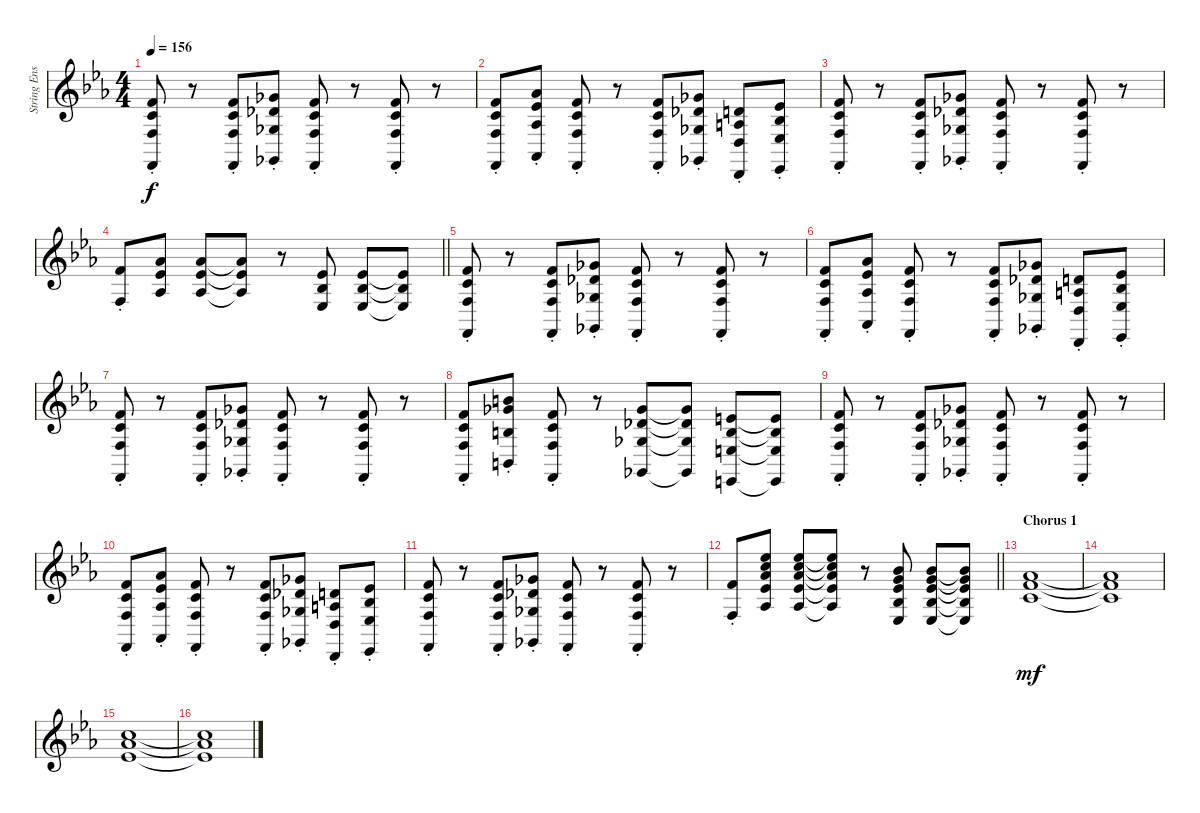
\track ("String Ens." "String Ens") {instrument stringensemble1}
\staff {score}
\tuning (E4 B3 G3 D3 A2 E2 B1) {hide}
\ts (4 4)
\tempo 156
\clef g2
\ks cminor
(1.1{st} 1.2{st} 3.4{st} 1.6{st}).8{dy f} r.8 (1.1{st} 1.2{st} 3.4{st} 1.6{st}).8 (2.1{st} 2.2{st} 4.4{st} 2.6{st}).8 (1.1{st} 1.2{st} 3.4{st} 1.6{st}).8 r.8 (1.1{st} 1.2{st} 3.4{st} 1.6{st}).8 r.8 |
(1.1{st} 1.2{st} 3.4{st} 1.6{st}).8 (4.1{st} 4.2{st} 1.3{st} 4.6{st}).8 (1.1{st} 1.2{st} 3.4{st} 1.6{st}).8 r.8 (1.1{st} 1.2{st} 3.4{st} 1.6{st}).8 (2.1{st} 2.2{st} 4.4{st} 2.6{st}).8 (3.2{st} 2.3{st} 0.4{st} 3.7{st}).8 (4.2{st} 3.3{st} 6.5{st} 4.7{st}).8 |
(1.1{st} 1.2{st} 3.4{st} 1.6{st}).8 r.8 (1.1{st} 1.2{st} 3.4{st} 1.6{st}).8 (2.1{st} 2.2{st} 4.4{st} 2.6{st}).8 (1.1{st} 1.2{st} 3.4{st} 1.6{st}).8 r.8 (1.1{st} 1.2{st} 3.4{st} 1.6{st}).8 r.8 |
\barLineRight lightlight
(1.1{st} 3.4{st}).8 (13.3 13.4 11.5).8 (13.3 13.4 11.5).8 (13.3{t} 13.4{t} 11.5{t}).8 r.8 (8.3 8.4 6.5).8 (8.3 8.4 6.5).8 (8.3{t} 8.4{t} 6.5{t}).8 |
(1.1{st} 1.2 3.4{st} 1.6).8 r.8 (1.1{st} 1.2 3.4{st} 1.6).8 (2.1{st} 2.2 4.4{st} 2.6).8 (1.1{st} 1.2 3.4{st} 1.6).8 r.8 (1.1{st} 1.2 3.4{st} 1.6).8 r.8 |
(1.1{st} 1.2 3.4{st} 1.6).8 (4.1{st} 4.2 1.3{st} 4.6).8 (1.1{st} 1.2 3.4{st} 1.6).8 r.8 (1.1{st} 1.2 3.4{st} 1.6).8 (2.1{st} 2.2 4.4{st} 2.6).8 (3.2{st} 2.3 0.4{st} 3.7).8 (4.2{st} 3.3 6.5{st} 4.7).8 |
(1.1{st} 1.2 3.4{st} 1.6).8 r.8 (1.1{st} 1.2 3.4{st} 1.6).8 (2.1{st} 2.2 4.4{st} 2.6).8 (1.1{st} 1.2 3.4{st} 1.6).8 r.8 (1.1{st} 1.2 3.4{st} 1.6).8 r.8 |
(1.1{st} 1.2 3.4{st} 1.6).8 (7.1{st} 0.2{st} 11.3 2.5).8 (1.1{st} 1.2 3.4{st} 1.6).8 r.8 (2.1 2.2 4.4 2.6).8 (2.1{t} 2.2{t} 4.4{t} 2.6{t}).8 (0.1 0.2 2.4 0.6).8 (0.1{t} 0.2{t} 2.4{t} 0.6{t}).8 |
(1.1{st} 1.2 3.4{st} 1.6).8 r.8 (1.1{st} 1.2 3.4{st} 1.6).8 (2.1{st} 2.2 4.4{st} 2.6).8 (1.1{st} 1.2 3.4{st} 1.6).8 r.8 (1.1{st} 1.2 3.4{st} 1.6).8 r.8 |
(1.1{st} 1.2 3.4{st} 1.6).8 (4.1{st} 4.2 1.3{st} 4.6).8 (1.1{st} 1.2 3.4{st} 1.6).8 r.8 (1.1{st} 1.2 3.4{st} 1.6).8 (2.1{st} 2.2 4.4{st} 2.6).8 (3.2{st} 2.3 0.4{st} 3.7).8 (4.2{st} 3.3 6.5{st} 4.7).8 |
(1.1{st} 1.2 3.4{st} 1.6).8 r.8 (1.1{st} 1.2 3.4{st} 1.6).8 (2.1{st} 2.2 4.4{st} 2.6).8 (1.1{st} 1.2 3.4{st} 1.6).8 r.8 (1.1{st} 1.2 3.4{st} 1.6).8 r.8 |
\barLineRight lightlight
(1.1{st} 3.4{st}).8 (11.1 13.2 13.3 13.4 11.5).8 (11.1 13.2 13.3 13.4 11.5).8 (11.1{t} 13.2{t} 13.3{t} 13.4{t} 11.5{t}).8 r.8 (6.1 8.2 8.3 8.4 6.5).8 (6.1 8.2 8.3 8.4 6.5).8 (6.1{t} 8.2{t} 8.3{t} 8.4{t} 6.5{t}).8 |
\section ("" "Chorus 1")
(1.1 9.2 5.3).1{dy mf} |
(1.1{t} 9.2{t} 5.3{t}).1 |
(8.1 9.2 8.3).1 |
(8.1{t} 9.2{t} 8.3{t}).1
